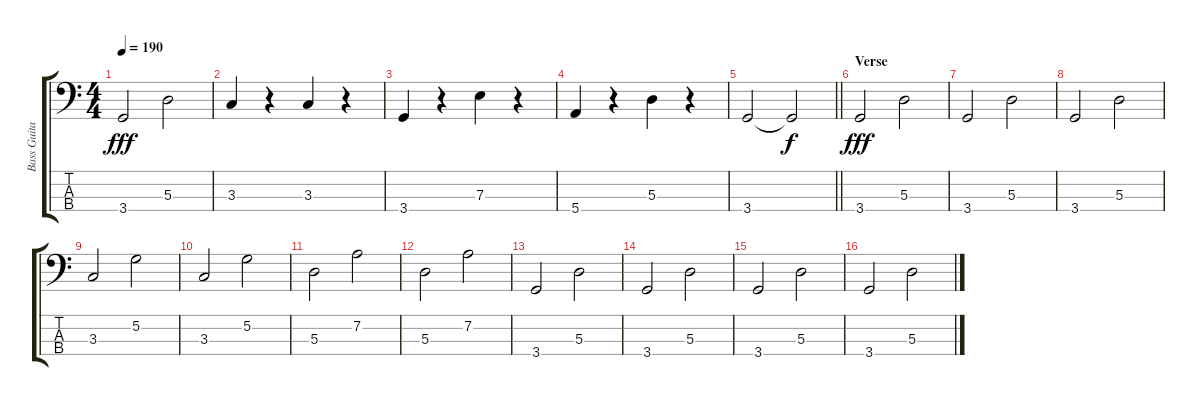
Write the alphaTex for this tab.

\track ("Bass Guitar" "Bass Guita") {instrument synthbass1}
\staff {score tabs}
\tuning (G2 D2 A1 E1) {hide}
\ts (4 4)
\tempo 190
\clef f4
\ks c
3.4.2{dy fff} 5.3.2 |
3.3.4 r.4 3.3.4 r.4 |
3.4.4 r.4 7.3.4 r.4 |
5.4.4 r.4 5.3.4 r.4 |
\barLineRight lightlight
3.4.2 3.4{t}.2{dy f} |
\section ("" "Verse")
3.4.2{dy fff} 5.3.2 |
3.4.2 5.3.2 |
3.4.2 5.3.2 |
3.3.2 5.2.2 |
3.3.2 5.2.2 |
5.3.2 7.2.2 |
5.3.2 7.2.2 |
3.4.2 5.3.2 |
3.4.2 5.3.2 |
3.4.2 5.3.2 |
3.4.2 5.3.2
